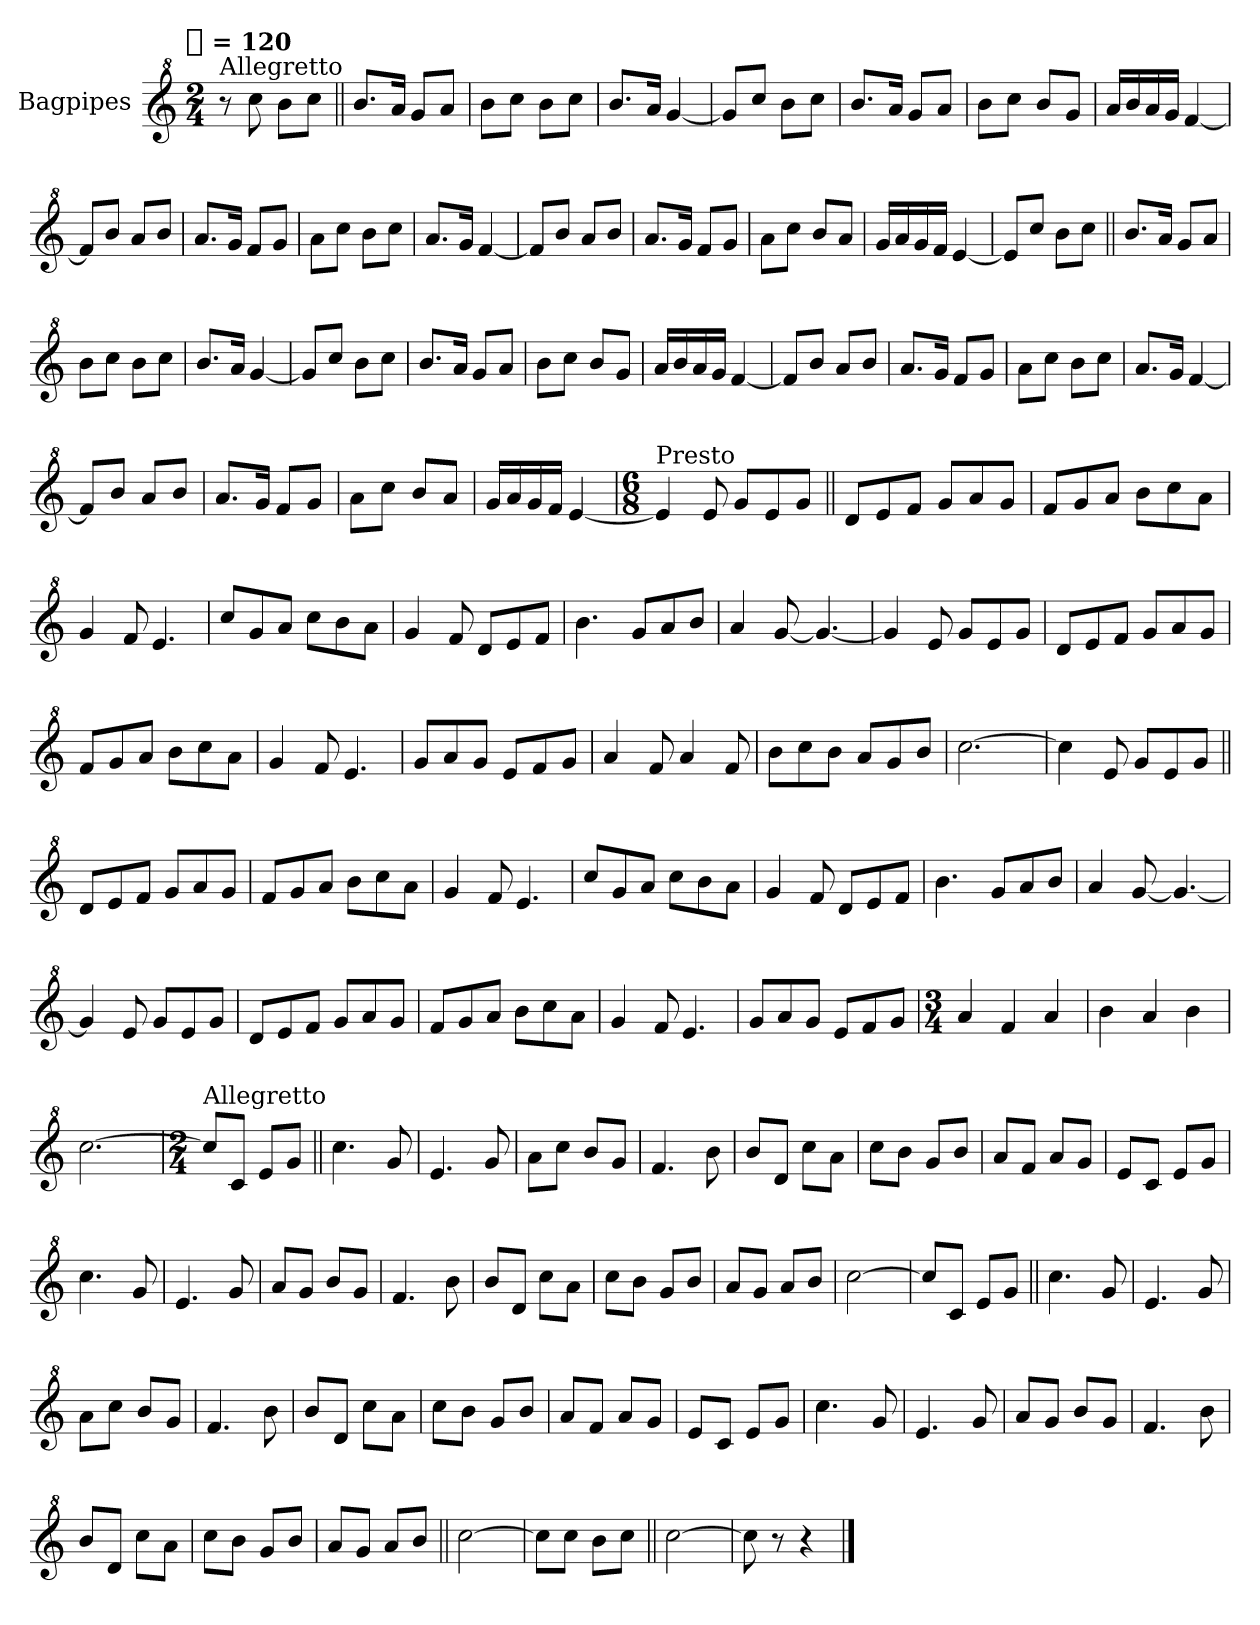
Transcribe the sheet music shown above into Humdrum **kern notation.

**kern
*part1
*staff1
*I"Bagpipes
*I'Bag
*clefG^2
*k[]
!!LO:TX:omd:t=[quarter] = 120
*M2/4
*MM120
=1
!LO:TX:a:t=Allegretto
8r
8ccc
8bbL
8cccJ
=||
8.bbL
16aaJk
8ggL
8aaJ
=
8bbL
8cccJ
8bbL
8cccJ
=
8.bbL
16aaJk
[4gg
=
8ggL]
8cccJ
8bbL
8cccJ
=
8.bbL
16aaJk
8ggL
8aaJ
=
8bbL
8cccJ
8bbL
8ggJ
=
16aaLL
16bb
16aa
16ggJJ
[4ff
=
8ffL]
8bbJ
8aaL
8bbJ
=
8.aaL
16ggJk
8ffL
8ggJ
=
8aaL
8cccJ
8bbL
8cccJ
=
8.aaL
16ggJk
[4ff
=
8ffL]
8bbJ
8aaL
8bbJ
=
8.aaL
16ggJk
8ffL
8ggJ
=
8aaL
8cccJ
8bbL
8aaJ
=
16ggLL
16aa
16gg
16ffJJ
[4ee
=
8eeL]
8cccJ
8bbL
8cccJ
=||
8.bbL
16aaJk
8ggL
8aaJ
=
8bbL
8cccJ
8bbL
8cccJ
=
8.bbL
16aaJk
[4gg
=
8ggL]
8cccJ
8bbL
8cccJ
=
8.bbL
16aaJk
8ggL
8aaJ
=
8bbL
8cccJ
8bbL
8ggJ
=
16aaLL
16bb
16aa
16ggJJ
[4ff
=
8ffL]
8bbJ
8aaL
8bbJ
=
8.aaL
16ggJk
8ffL
8ggJ
=
8aaL
8cccJ
8bbL
8cccJ
=
8.aaL
16ggJk
[4ff
=
8ffL]
8bbJ
8aaL
8bbJ
=
8.aaL
16ggJk
8ffL
8ggJ
=
8aaL
8cccJ
8bbL
8aaJ
=
16ggLL
16aa
16gg
16ffJJ
[4ee
=
*M6/8
*MM180
!LO:TX:a:t=Presto
4ee]
8ee
8ggL
8ee
8ggJ
=||
8ddL
8ee
8ffJ
8ggL
8aa
8ggJ
=
8ffL
8gg
8aaJ
8bbL
8ccc
8aaJ
=
4gg
8ff
4.ee
=
8cccL
8gg
8aaJ
8cccL
8bb
8aaJ
=
4gg
8ff
8ddL
8ee
8ffJ
=
4.bb
8ggL
8aa
8bbJ
=
4aa
[8gg
4.gg_
=
4gg]
8ee
8ggL
8ee
8ggJ
=
8ddL
8ee
8ffJ
8ggL
8aa
8ggJ
=
8ffL
8gg
8aaJ
8bbL
8ccc
8aaJ
=
4gg
8ff
4.ee
=
8ggL
8aa
8ggJ
8eeL
8ff
8ggJ
=
4aa
8ff
4aa
8ff
=
8bbL
8ccc
8bbJ
8aaL
8gg
8bbJ
=
[2.ccc
=
4ccc]
8ee
8ggL
8ee
8ggJ
=||
8ddL
8ee
8ffJ
8ggL
8aa
8ggJ
=
8ffL
8gg
8aaJ
8bbL
8ccc
8aaJ
=
4gg
8ff
4.ee
=
8cccL
8gg
8aaJ
8cccL
8bb
8aaJ
=
4gg
8ff
8ddL
8ee
8ffJ
=
4.bb
8ggL
8aa
8bbJ
=
4aa
[8gg
4.gg_
=
4gg]
8ee
8ggL
8ee
8ggJ
=
8ddL
8ee
8ffJ
8ggL
8aa
8ggJ
=
8ffL
8gg
8aaJ
8bbL
8ccc
8aaJ
=
4gg
8ff
4.ee
=
8ggL
8aa
8ggJ
8eeL
8ff
8ggJ
=
*M3/4
4aa
4ff
4aa
=
4bb
4aa
4bb
=
[2.ccc
=
*M2/4
*MM120
!LO:TX:a:t=Allegretto
8cccL]
8ccJ
8eeL
8ggJ
=||
4.ccc
8gg
=
4.ee
8gg
=
8aaL
8cccJ
8bbL
8ggJ
=
4.ff
8bb
=
8bbL
8ddJ
8cccL
8aaJ
=
8cccL
8bbJ
8ggL
8bbJ
=
8aaL
8ffJ
8aaL
8ggJ
=
8eeL
8ccJ
8eeL
8ggJ
=
4.ccc
8gg
=
4.ee
8gg
=
8aaL
8ggJ
8bbL
8ggJ
=
4.ff
8bb
=
8bbL
8ddJ
8cccL
8aaJ
=
8cccL
8bbJ
8ggL
8bbJ
=
8aaL
8ggJ
8aaL
8bbJ
=
[2ccc
=
8cccL]
8ccJ
8eeL
8ggJ
=||
4.ccc
8gg
=
4.ee
8gg
=
8aaL
8cccJ
8bbL
8ggJ
=
4.ff
8bb
=
8bbL
8ddJ
8cccL
8aaJ
=
8cccL
8bbJ
8ggL
8bbJ
=
8aaL
8ffJ
8aaL
8ggJ
=
8eeL
8ccJ
8eeL
8ggJ
=
4.ccc
8gg
=
4.ee
8gg
=
8aaL
8ggJ
8bbL
8ggJ
=
4.ff
8bb
=
8bbL
8ddJ
8cccL
8aaJ
=
8cccL
8bbJ
8ggL
8bbJ
=
8aaL
8ggJ
8aaL
8bbJ
=||
[2ccc
=
8cccL]
8cccJ
8bbL
8cccJ
=||
[2ccc
=
8ccc]
8r
4r
==
*-
